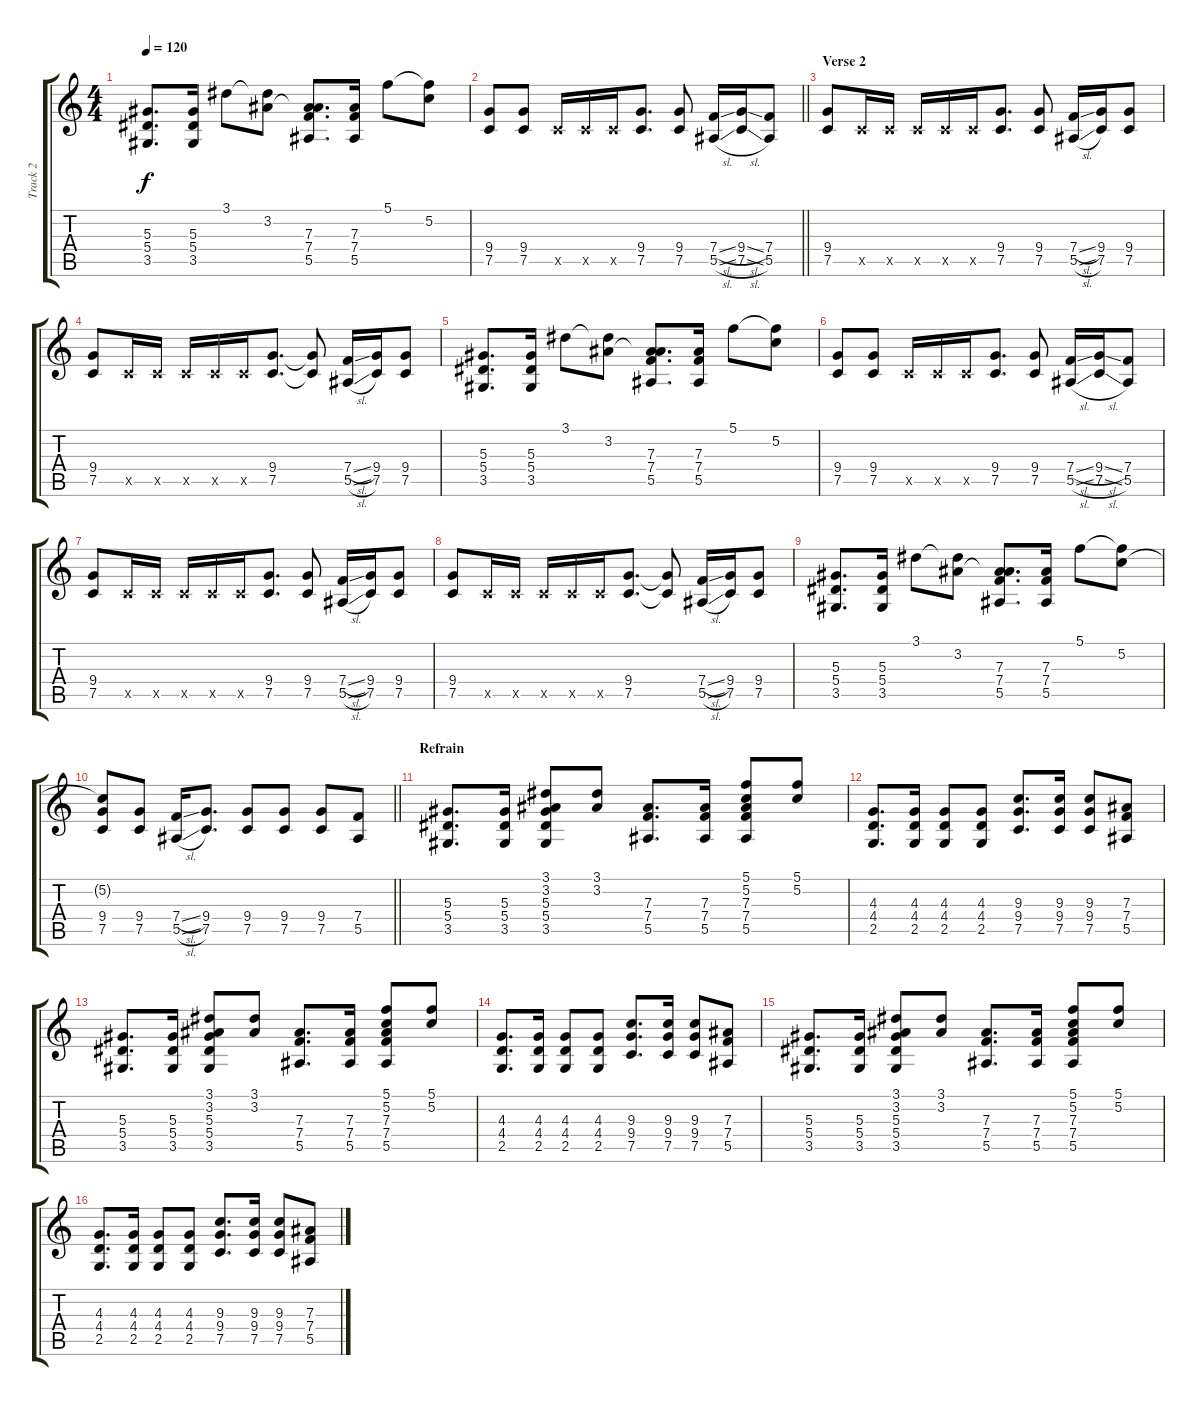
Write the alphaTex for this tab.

\track ("Track 2" "Track 2") {instrument distortionguitar}
\staff {score tabs}
\tuning (C4 G3 Eb3 Bb2 F2 C2) {hide}
\ts (4 4)
\tempo 120
\clef g2
\ks c
(5.3 5.4 3.5).8{d dy f} (5.3 5.4 3.5).16 3.1.8 (3.1{t} 3.2).8 (3.2{t} 7.3 7.4 5.5).8{d} (7.3 7.4 5.5).16 5.1.8 (5.1{t} 5.2).8 |
\barLineRight lightlight
(9.4 7.5).8 (9.4 7.5).8 7.5{x}.16 7.5{x}.16 7.5{x}.16 (9.4 7.5).8{d} (9.4 7.5).8 (7.4{sl} 5.5{sl}).16 (9.4{sl} 7.5{sl}).16 (7.4 5.5).8 |
\section ("" "Verse 2")
(9.4 7.5).8 7.5{x}.16 7.5{x}.16 7.5{x}.16 7.5{x}.16 7.5{x}.16 (9.4 7.5).8{d} (9.4 7.5).8 (7.4{sl} 5.5{sl}).16 (9.4 7.5).16 (9.4 7.5).8 |
(9.4 7.5).8 7.5{x}.16 7.5{x}.16 7.5{x}.16 7.5{x}.16 7.5{x}.16 (9.4 7.5).8{d} (9.4{t} 7.5{t}).8 (7.4{sl} 5.5{sl}).16 (9.4 7.5).16 (9.4 7.5).8 |
(5.3 5.4 3.5).8{d} (5.3 5.4 3.5).16 3.1.8 (3.1{t} 3.2).8 (3.2{t} 7.3 7.4 5.5).8{d} (7.3 7.4 5.5).16 5.1.8 (5.1{t} 5.2).8 |
(9.4 7.5).8 (9.4 7.5).8 7.5{x}.16 7.5{x}.16 7.5{x}.16 (9.4 7.5).8{d} (9.4 7.5).8 (7.4{sl} 5.5{sl}).16 (9.4{sl} 7.5{sl}).16 (7.4 5.5).8 |
(9.4 7.5).8 7.5{x}.16 7.5{x}.16 7.5{x}.16 7.5{x}.16 7.5{x}.16 (9.4 7.5).8{d} (9.4 7.5).8 (7.4{sl} 5.5{sl}).16 (9.4 7.5).16 (9.4 7.5).8 |
(9.4 7.5).8 7.5{x}.16 7.5{x}.16 7.5{x}.16 7.5{x}.16 7.5{x}.16 (9.4 7.5).8{d} (9.4{t} 7.5{t}).8 (7.4{sl} 5.5{sl}).16 (9.4 7.5).16 (9.4 7.5).8 |
(5.3 5.4 3.5).8{d} (5.3 5.4 3.5).16 3.1.8 (3.1{t} 3.2).8 (3.2{t} 7.3 7.4 5.5).8{d} (7.3 7.4 5.5).16 5.1.8 (5.1{t} 5.2).8 |
\barLineRight lightlight
(5.2{t} 9.4 7.5).8 (9.4 7.5).8 (7.4{sl} 5.5{sl}).16 (9.4 7.5).8{d} (9.4 7.5).8 (9.4 7.5).8 (9.4 7.5).8 (7.4 5.5).8 |
\section ("" "Refrain")
(5.3 5.4 3.5).8{d} (5.3 5.4 3.5).16 (3.1 3.2 5.3 5.4 3.5).8 (3.1 3.2).8 (7.3 7.4 5.5).8{d} (7.3 7.4 5.5).16 (5.1 5.2 7.3 7.4 5.5).8 (5.1 5.2).8 |
(4.3 4.4 2.5).8{d} (4.3 4.4 2.5).16 (4.3 4.4 2.5).8 (4.3 4.4 2.5).8 (9.3 9.4 7.5).8{d} (9.3 9.4 7.5).16 (9.3 9.4 7.5).8 (7.3 7.4 5.5).8 |
(5.3 5.4 3.5).8{d} (5.3 5.4 3.5).16 (3.1 3.2 5.3 5.4 3.5).8 (3.1 3.2).8 (7.3 7.4 5.5).8{d} (7.3 7.4 5.5).16 (5.1 5.2 7.3 7.4 5.5).8 (5.1 5.2).8 |
(4.3 4.4 2.5).8{d} (4.3 4.4 2.5).16 (4.3 4.4 2.5).8 (4.3 4.4 2.5).8 (9.3 9.4 7.5).8{d} (9.3 9.4 7.5).16 (9.3 9.4 7.5).8 (7.3 7.4 5.5).8 |
(5.3 5.4 3.5).8{d} (5.3 5.4 3.5).16 (3.1 3.2 5.3 5.4 3.5).8 (3.1 3.2).8 (7.3 7.4 5.5).8{d} (7.3 7.4 5.5).16 (5.1 5.2 7.3 7.4 5.5).8 (5.1 5.2).8 |
(4.3 4.4 2.5).8{d} (4.3 4.4 2.5).16 (4.3 4.4 2.5).8 (4.3 4.4 2.5).8 (9.3 9.4 7.5).8{d} (9.3 9.4 7.5).16 (9.3 9.4 7.5).8 (7.3 7.4 5.5).8
